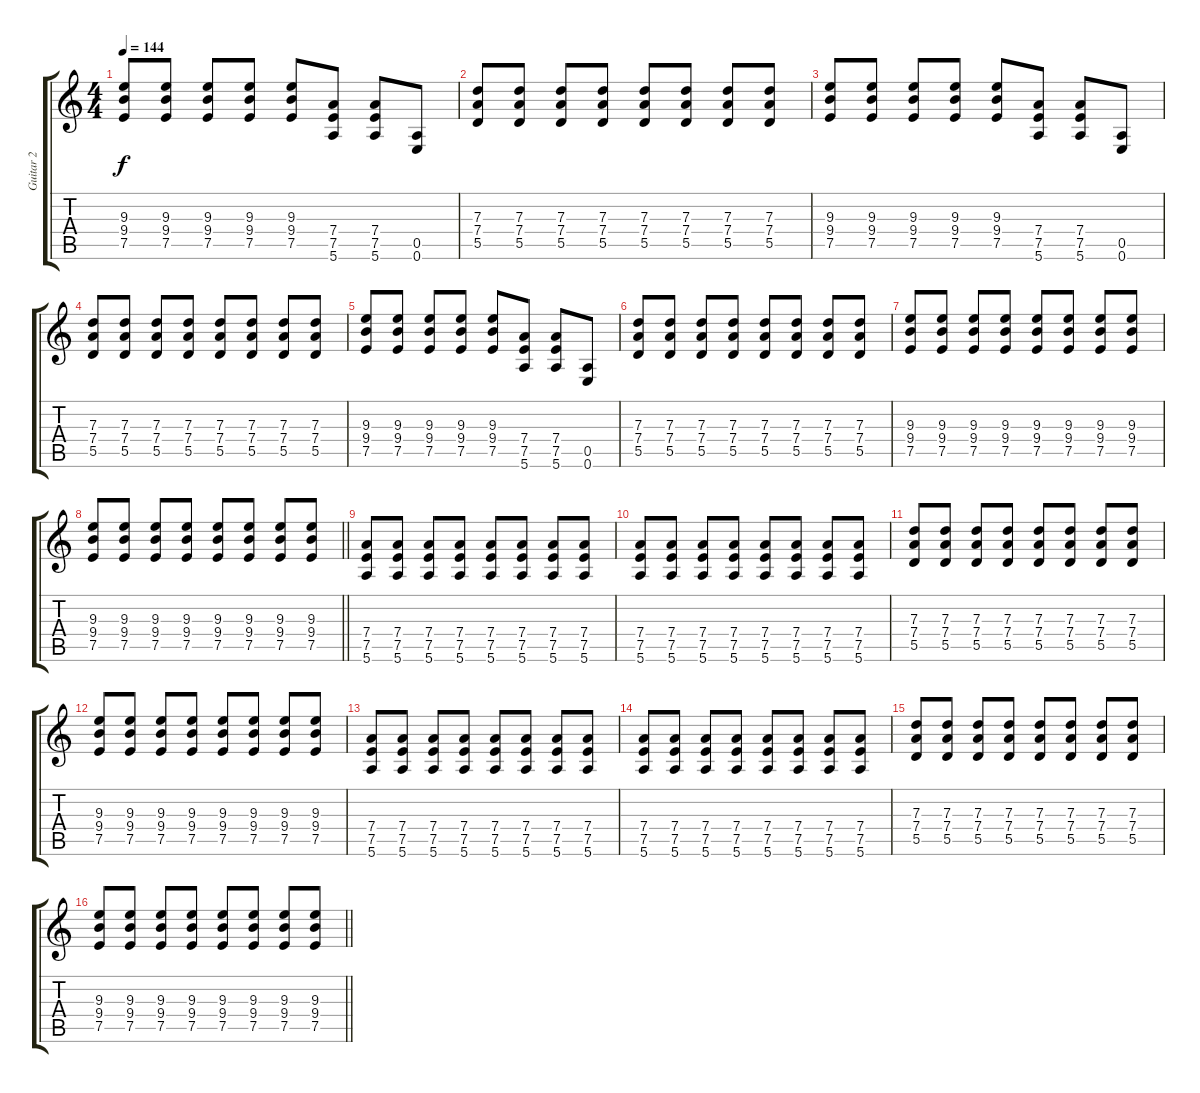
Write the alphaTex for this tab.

\track ("Guitar 2" "Guitar 2") {instrument overdrivenguitar}
\staff {score tabs}
\tuning (E4 B3 G3 D3 A2 E2) {hide}
\ts (4 4)
\tempo 144
\clef g2
\ks c
(9.3 9.4 7.5).8{dy f} (9.3 9.4 7.5).8 (9.3 9.4 7.5).8 (9.3 9.4 7.5).8 (9.3 9.4 7.5).8 (7.4 7.5 5.6).8 (7.4 7.5 5.6).8 (0.5 0.6).8 |
(7.3 7.4 5.5).8 (7.3 7.4 5.5).8 (7.3 7.4 5.5).8 (7.3 7.4 5.5).8 (7.3 7.4 5.5).8 (7.3 7.4 5.5).8 (7.3 7.4 5.5).8 (7.3 7.4 5.5).8 |
(9.3 9.4 7.5).8 (9.3 9.4 7.5).8 (9.3 9.4 7.5).8 (9.3 9.4 7.5).8 (9.3 9.4 7.5).8 (7.4 7.5 5.6).8 (7.4 7.5 5.6).8 (0.5 0.6).8 |
(7.3 7.4 5.5).8 (7.3 7.4 5.5).8 (7.3 7.4 5.5).8 (7.3 7.4 5.5).8 (7.3 7.4 5.5).8 (7.3 7.4 5.5).8 (7.3 7.4 5.5).8 (7.3 7.4 5.5).8 |
(9.3 9.4 7.5).8 (9.3 9.4 7.5).8 (9.3 9.4 7.5).8 (9.3 9.4 7.5).8 (9.3 9.4 7.5).8 (7.4 7.5 5.6).8 (7.4 7.5 5.6).8 (0.5 0.6).8 |
(7.3 7.4 5.5).8 (7.3 7.4 5.5).8 (7.3 7.4 5.5).8 (7.3 7.4 5.5).8 (7.3 7.4 5.5).8 (7.3 7.4 5.5).8 (7.3 7.4 5.5).8 (7.3 7.4 5.5).8 |
(9.3 9.4 7.5).8 (9.3 9.4 7.5).8 (9.3 9.4 7.5).8 (9.3 9.4 7.5).8 (9.3 9.4 7.5).8 (9.3 9.4 7.5).8 (9.3 9.4 7.5).8 (9.3 9.4 7.5).8 |
\barLineRight lightlight
(9.3 9.4 7.5).8 (9.3 9.4 7.5).8 (9.3 9.4 7.5).8 (9.3 9.4 7.5).8 (9.3 9.4 7.5).8 (9.3 9.4 7.5).8 (9.3 9.4 7.5).8 (9.3 9.4 7.5).8 |
(7.4 7.5 5.6).8 (7.4 7.5 5.6).8 (7.4 7.5 5.6).8 (7.4 7.5 5.6).8 (7.4 7.5 5.6).8 (7.4 7.5 5.6).8 (7.4 7.5 5.6).8 (7.4 7.5 5.6).8 |
(7.4 7.5 5.6).8 (7.4 7.5 5.6).8 (7.4 7.5 5.6).8 (7.4 7.5 5.6).8 (7.4 7.5 5.6).8 (7.4 7.5 5.6).8 (7.4 7.5 5.6).8 (7.4 7.5 5.6).8 |
(7.3 7.4 5.5).8 (7.3 7.4 5.5).8 (7.3 7.4 5.5).8 (7.3 7.4 5.5).8 (7.3 7.4 5.5).8 (7.3 7.4 5.5).8 (7.3 7.4 5.5).8 (7.3 7.4 5.5).8 |
(9.3 9.4 7.5).8 (9.3 9.4 7.5).8 (9.3 9.4 7.5).8 (9.3 9.4 7.5).8 (9.3 9.4 7.5).8 (9.3 9.4 7.5).8 (9.3 9.4 7.5).8 (9.3 9.4 7.5).8 |
(7.4 7.5 5.6).8 (7.4 7.5 5.6).8 (7.4 7.5 5.6).8 (7.4 7.5 5.6).8 (7.4 7.5 5.6).8 (7.4 7.5 5.6).8 (7.4 7.5 5.6).8 (7.4 7.5 5.6).8 |
(7.4 7.5 5.6).8 (7.4 7.5 5.6).8 (7.4 7.5 5.6).8 (7.4 7.5 5.6).8 (7.4 7.5 5.6).8 (7.4 7.5 5.6).8 (7.4 7.5 5.6).8 (7.4 7.5 5.6).8 |
(7.3 7.4 5.5).8 (7.3 7.4 5.5).8 (7.3 7.4 5.5).8 (7.3 7.4 5.5).8 (7.3 7.4 5.5).8 (7.3 7.4 5.5).8 (7.3 7.4 5.5).8 (7.3 7.4 5.5).8 |
\barLineRight lightlight
(9.3 9.4 7.5).8 (9.3 9.4 7.5).8 (9.3 9.4 7.5).8 (9.3 9.4 7.5).8 (9.3 9.4 7.5).8 (9.3 9.4 7.5).8 (9.3 9.4 7.5).8 (9.3 9.4 7.5).8
